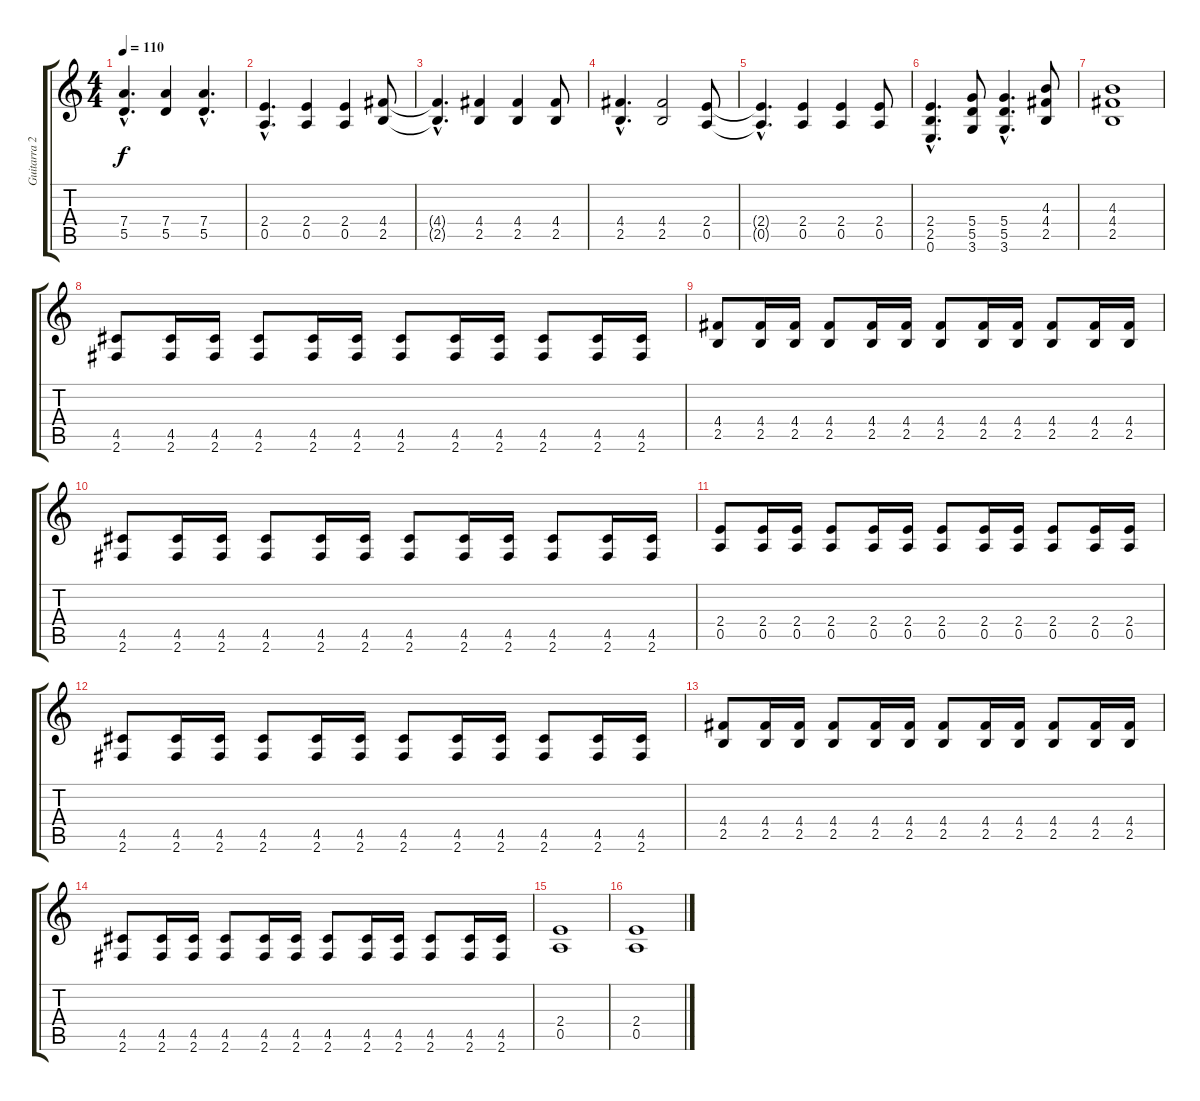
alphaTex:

\track ("Guitarra 2" "Guitarra 2") {instrument distortionguitar}
\staff {score tabs}
\tuning (E4 B3 G3 D3 A2 E2) {hide}
\ts (4 4)
\tempo 110
\clef g2
\ks c
(7.4{hac} 5.5{hac}).4{d dy f} (7.4 5.5).4 (7.4{hac} 5.5{hac}).4{d} |
(2.4{hac} 0.5{hac}).4{d} (2.4 0.5).4 (2.4 0.5).4 (4.4 2.5).8 |
(4.4{hac t} 2.5{hac t}).4{d} (4.4 2.5).4 (4.4 2.5).4 (4.4 2.5).8 |
(4.4{hac} 2.5{hac}).4{d} (4.4 2.5).2 (2.4 0.5).8 |
(2.4{hac t} 0.5{hac t}).4{d} (2.4 0.5).4 (2.4 0.5).4 (2.4 0.5).8 |
(2.4{hac} 2.5{hac} 0.6{hac}).4{d} (5.4 5.5 3.6).8 (5.4{hac} 5.5{hac} 3.6{hac}).4{d} (4.3 4.4 2.5).8 |
(4.3 4.4 2.5).1 |
(4.5 2.6).8 (4.5 2.6).16 (4.5 2.6).16 (4.5 2.6).8 (4.5 2.6).16 (4.5 2.6).16 (4.5 2.6).8 (4.5 2.6).16 (4.5 2.6).16 (4.5 2.6).8 (4.5 2.6).16 (4.5 2.6).16 |
(4.4 2.5).8 (4.4 2.5).16 (4.4 2.5).16 (4.4 2.5).8 (4.4 2.5).16 (4.4 2.5).16 (4.4 2.5).8 (4.4 2.5).16 (4.4 2.5).16 (4.4 2.5).8 (4.4 2.5).16 (4.4 2.5).16 |
(4.5 2.6).8 (4.5 2.6).16 (4.5 2.6).16 (4.5 2.6).8 (4.5 2.6).16 (4.5 2.6).16 (4.5 2.6).8 (4.5 2.6).16 (4.5 2.6).16 (4.5 2.6).8 (4.5 2.6).16 (4.5 2.6).16 |
(2.4 0.5).8 (2.4 0.5).16 (2.4 0.5).16 (2.4 0.5).8 (2.4 0.5).16 (2.4 0.5).16 (2.4 0.5).8 (2.4 0.5).16 (2.4 0.5).16 (2.4 0.5).8 (2.4 0.5).16 (2.4 0.5).16 |
(4.5 2.6).8 (4.5 2.6).16 (4.5 2.6).16 (4.5 2.6).8 (4.5 2.6).16 (4.5 2.6).16 (4.5 2.6).8 (4.5 2.6).16 (4.5 2.6).16 (4.5 2.6).8 (4.5 2.6).16 (4.5 2.6).16 |
(4.4 2.5).8 (4.4 2.5).16 (4.4 2.5).16 (4.4 2.5).8 (4.4 2.5).16 (4.4 2.5).16 (4.4 2.5).8 (4.4 2.5).16 (4.4 2.5).16 (4.4 2.5).8 (4.4 2.5).16 (4.4 2.5).16 |
(4.5 2.6).8 (4.5 2.6).16 (4.5 2.6).16 (4.5 2.6).8 (4.5 2.6).16 (4.5 2.6).16 (4.5 2.6).8 (4.5 2.6).16 (4.5 2.6).16 (4.5 2.6).8 (4.5 2.6).16 (4.5 2.6).16 |
(2.4 0.5).1 |
(2.4 0.5).1
